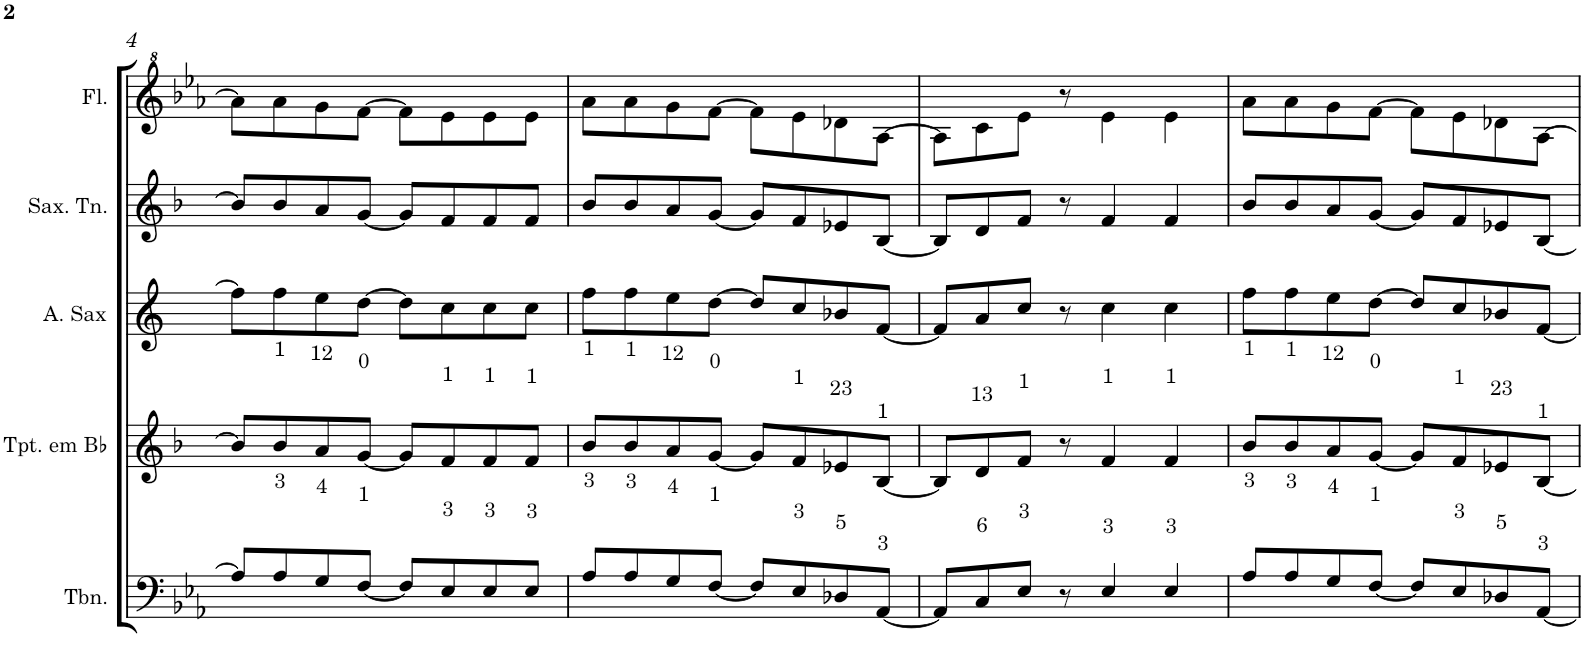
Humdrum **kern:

**kern	**kern	**kern	**kern	**kern
*part5	*part4	*part3	*part2	*part1
*staff5	*staff4	*staff3	*staff2	*staff1
*I"Trombone	*I"Trompete em Bb	*I"Alto Saxophone	*I"Saxofone Tenor	*I"Flauta
*I'Tbn.	*I'Tpt. em Bb	*I'A. Sax	*I'Sax. Tn.	*I'Fl.
!!LO:PB:g=z
*clefF4	*clefG2	*clefG2	*clefG2	*clefG^2
*	*Trd1c2	*Trd5c9	*Trd8c14	*
*k[b-e-a-]	*k[b-]	*k[]	*k[b-]	*k[b-e-a-]
*M4/4	*M4/4	*M4/4	*M4/4	*M4/4
=4	=4	=4	=4	=4
8A-/L]	8b-/L]	8ff\L]	8b-/L]	8aa-\L]
8A-/	8b-/	8ff\	8b-/	8aa-\
8G/	8a/	8ee\	8a/	8gg\
[8F/J	[8g/J	[8dd\J	[8g/J	[8ff\J
8F/L]	8g/L]	8dd\L]	8g/L]	8ff\L]
8E-/	8f/	8cc\	8f/	8ee-\
8E-/	8f/	8cc\	8f/	8ee-\
8E-/J	8f/J	8cc\J	8f/J	8ee-\J
=5	=5	=5	=5	=5
8A-/L	8b-/L	8ff\L	8b-/L	8aa-\L
8A-/	8b-/	8ff\	8b-/	8aa-\
8G/	8a/	8ee\	8a/	8gg\
[8F/J	[8g/J	[8dd\J	[8g/J	[8ff\J
8F/L]	8g/L]	8dd/L]	8g/L]	8ff\L]
8E-/	8f/	8cc/	8f/	8ee-\
8D-X/	8e-X/	8b-X/	8e-X/	8dd-X\
[8AA-/J	[8B-/J	[8f/J	[8B-/J	[8a-\J
=6	=6	=6	=6	=6
8AA-/L]	8B-/L]	8f/L]	8B-/L]	8a-\L]
8C/	8d/	8a/	8d/	8cc\
8E-/J	8f/J	8cc/J	8f/J	8ee-\J
8r	8r	8r	8r	8r
4E-/	4f/	4cc\	4f/	4ee-\
4E-/	4f/	4cc\	4f/	4ee-\
=7	=7	=7	=7	=7
8A-/L	8b-/L	8ff\L	8b-/L	8aa-\L
8A-/	8b-/	8ff\	8b-/	8aa-\
8G/	8a/	8ee\	8a/	8gg\
[8F/J	[8g/J	[8dd\J	[8g/J	[8ff\J
8F/L]	8g/L]	8dd/L]	8g/L]	8ff\L]
8E-/	8f/	8cc/	8f/	8ee-\
8D-X/	8e-X/	8b-X/	8e-X/	8dd-X\
[8AA-/J	[8B-/J	[8f/J	[8B-/J	[8a-\J
=	=	=	=	=
*-	*-	*-	*-	*-
